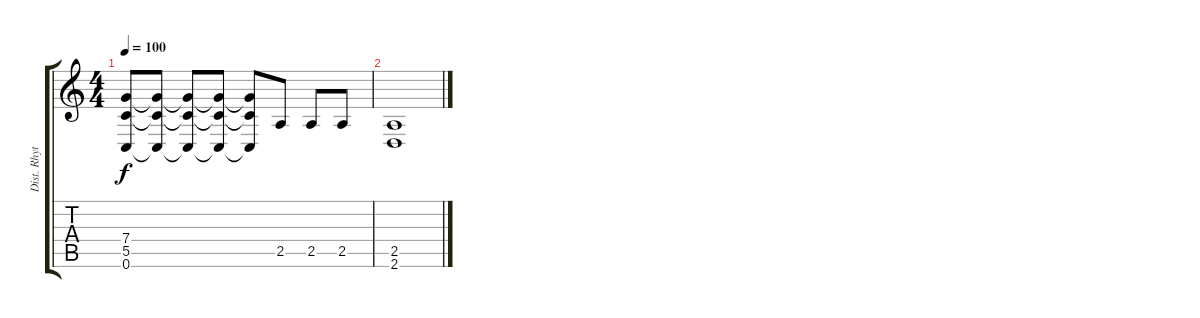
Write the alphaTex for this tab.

\track ("Dist. Rhytm Guitar [L]" "Dist. Rhyt") {instrument distortionguitar}
\staff {score tabs}
\tuning (D4 A3 F3 C3 G2 C2) {hide}
\ts (4 4)
\tempo 100
\clef g2
\ks c
(7.4{t} 5.5{t} 0.6{t}).8{dy f} (7.4{t} 5.5{t} 0.6{t}).8 (7.4{t} 5.5{t} 0.6{t}).8 (7.4{t} 5.5{t} 0.6{t}).8 (7.4{t} 5.5{t} 0.6{t}).8 2.5.8 2.5.8 2.5.8 |
(2.5 2.6).1
